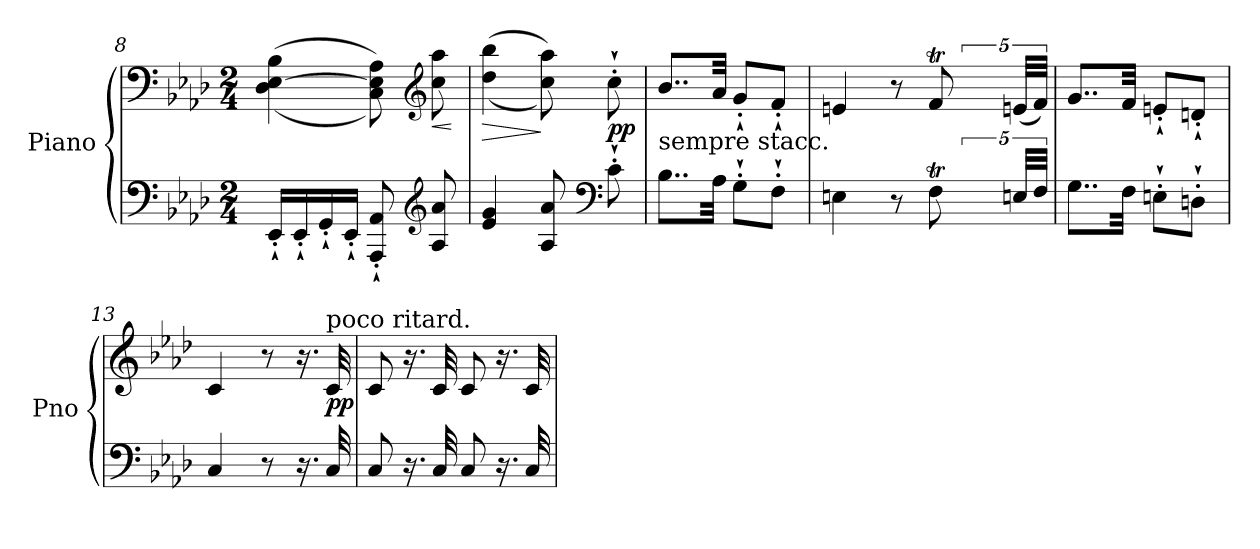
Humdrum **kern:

**kern	**kern	**dynam
*part1	*part1	*part1
*staff2	*staff1	*staff1/2
*I"Piano	*	*
*I'Pno	*	*
*clefF4	*clefF4	*
*k[b-e-a-d-]	*k[b-e-a-d-]	*
*A-:	*A-:	*
*M2/4	*M2/4	*
=8	=8	=8
16EE-`'/LL	((4D-\ [4E-\ 4B-\	.
16EE-`'/	.	.
16GG`'/	.	.
16EE-`'/JJ	.	.
8AAA-/`' 8AA-/`'	8C\ 8E-\] 8A-\))	.
*clefG2	*clefG2	*
!	!	!LO:HP:b
8A-/ 8a-/	8cc\ 8aa-\	<
.	.	[
=9	=9	=9
!	!	!LO:HP:b
4e-/ 4g/	((4dd-\ 4bb-\	>
8A-/ 8a-/	8cc\ 8aa-\))	]
*clefF4	*	*
!	!	!LO:DY:b
8c`'\	8cc`'\	pp
=10	=10	=10
!	!LO:TX:b:t=sempre stacc.	!
8..B-\L	8..b-/L	.
32A-\Jkk	32a-/Jkk	.
8G`'\L	8g`'/L	.
8F`'\J	8f`'/J	.
=11	=11	=11
*^	*^	*
4En\	5%2ryy	4en/	5%2ryy	.
8r	.	8r	.	.
8FT\	.	8fT/	.	.
*	*Xtuplet	*	*Xtuplet	*
.	40Gyy	.	40gyy	.
.	40Fyy	.	40fyy	.
.	40En/LL	.	(40en/LL	.
.	40F/JJ	.	40f/JJ)	.
*v	*v	*	*	*
*	*v	*v	*
!!LO:LB:g=z
=12	=12	=12
8..G\L	8..g/L	.
32F\Jkk	32f/Jkk	.
8En`'\L	8en`'/L	.
8Dn`'\J	8dn`'/J	.
=13	=13	=13
4C/	4c/	.
8r	8r	.
16.r	16.r	.
!	!LO:TX:a:t=poco ritard.	!
!	!	!LO:DY:b
32C/	32c/	pp
=14	=14	=14
8C/	8c/	.
16.r	16.r	.
32C/	32c/	.
8C/	8c/	.
16.r	16.r	.
32C/	32c/	.
=	=	=
*-	*-	*-
